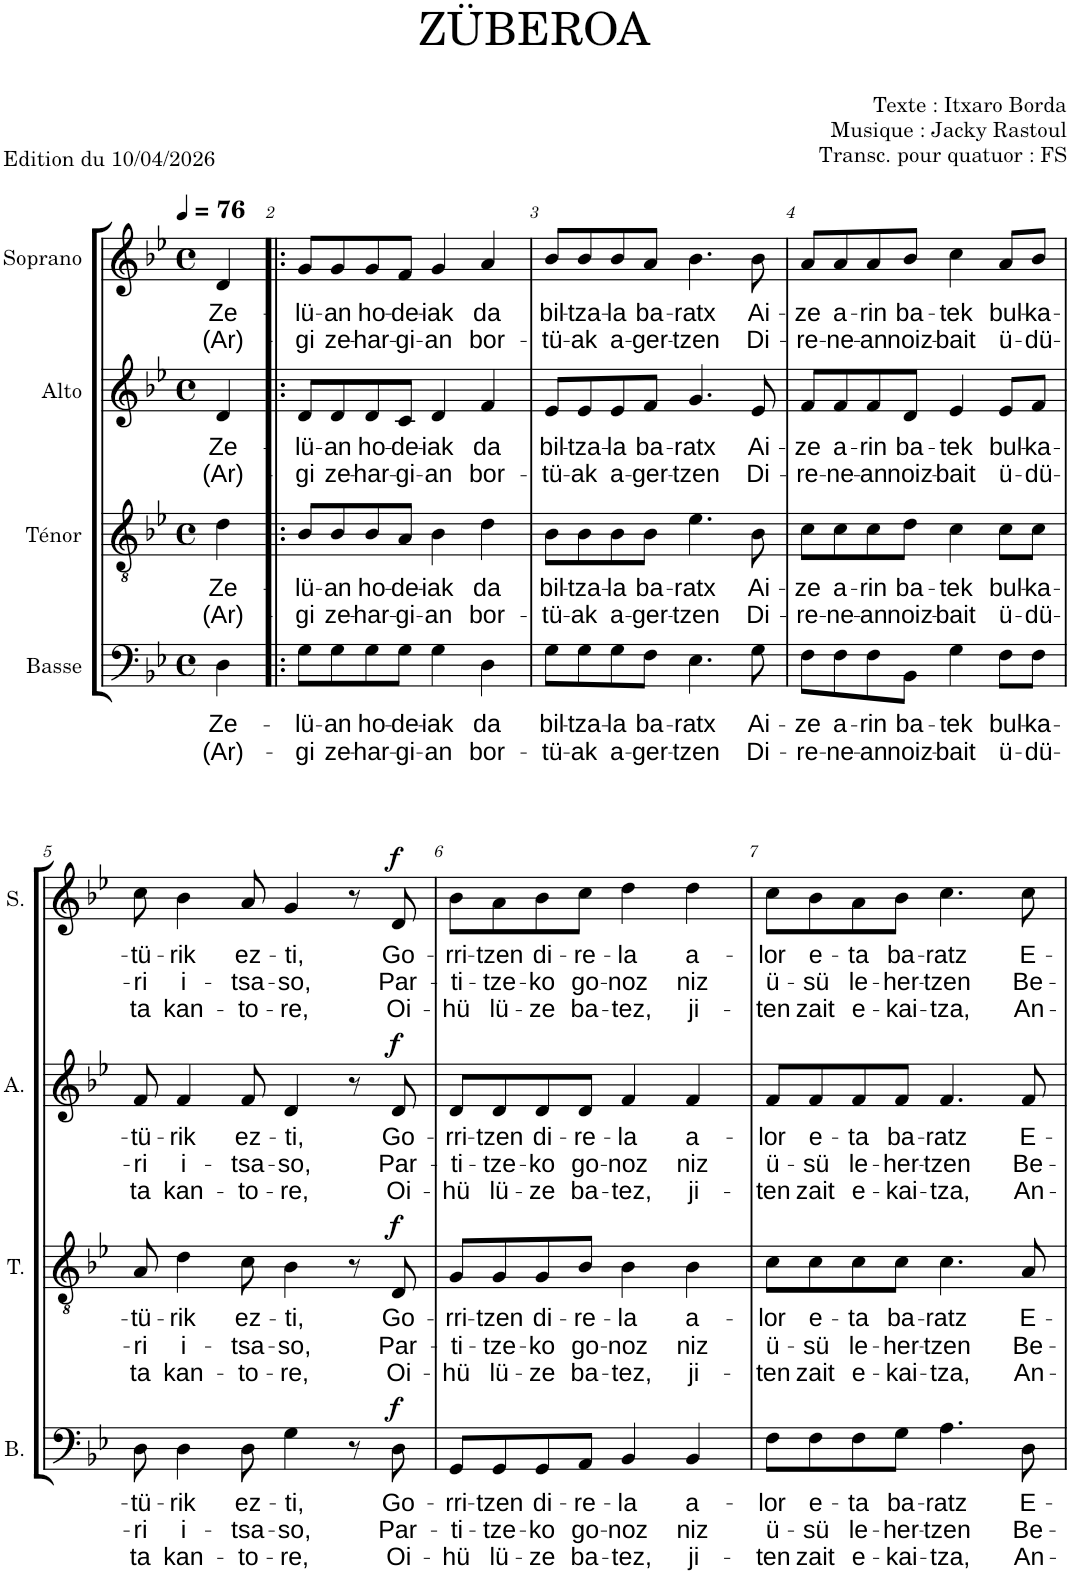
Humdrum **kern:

**kern	**text	**text	**text	**dynam	**kern	**text	**text	**text	**dynam	**kern	**text	**text	**text	**dynam	**kern	**text	**text	**text	**dynam
*part4	*part4	*part4	*part4	*part4	*part3	*part3	*part3	*part3	*part3	*part2	*part2	*part2	*part2	*part2	*part1	*part1	*part1	*part1	*part1
*staff4	*staff4	*staff4	*staff4	*staff4	*staff3	*staff3	*staff3	*staff3	*staff3	*staff2	*staff2	*staff2	*staff2	*staff2	*staff1	*staff1	*staff1	*staff1	*staff1
*I"Basse	*	*	*	*	*I"Ténor	*	*	*	*	*I"Alto	*	*	*	*	*I"Soprano	*	*	*	*
*I'B.	*	*	*	*	*I'T.	*	*	*	*	*I'A.	*	*	*	*	*I'S.	*	*	*	*
*clefF4	*	*	*	*	*clefGv2	*	*	*	*	*clefG2	*	*	*	*	*clefG2	*	*	*	*
*k[b-e-]	*	*	*	*	*k[b-e-]	*	*	*	*	*k[b-e-]	*	*	*	*	*k[b-e-]	*	*	*	*
*M4/4	*	*	*	*	*M4/4	*	*	*	*	*M4/4	*	*	*	*	*M4/4	*	*	*	*
*met(c)	*	*	*	*	*met(c)	*	*	*	*	*met(c)	*	*	*	*	*met(c)	*	*	*	*
*MM76	*	*	*	*	*MM76	*	*	*	*	*MM76	*	*	*	*	*MM76	*	*	*	*
=1	=1	=1	=1	=1	=1	=1	=1	=1	=1	=1	=1	=1	=1	=1	=1	=1	=1	=1	=1
!	!LO:LY:b	!LO:LY:b	!	!	!	!LO:LY:b	!LO:LY:b	!	!	!	!LO:LY:b	!LO:LY:b	!	!	!	!LO:LY:b	!LO:LY:b	!	!
4D\	Ze-	(Ar)-	.	.	4d\	Ze-	(Ar)-	.	.	4d/	Ze-	(Ar)-	.	.	4d/	Ze-	(Ar)-	.	.
=2!|:	=2!|:	=2!|:	=2!|:	=2!|:	=2!|:	=2!|:	=2!|:	=2!|:	=2!|:	=2!|:	=2!|:	=2!|:	=2!|:	=2!|:	=2!|:	=2!|:	=2!|:	=2!|:	=2!|:
!	!LO:LY:b	!LO:LY:b	!	!	!	!LO:LY:b	!LO:LY:b	!	!	!	!LO:LY:b	!LO:LY:b	!	!	!	!LO:LY:b	!LO:LY:b	!	!
8G\L	-lü-	-gi	.	.	8B-/L	-lü-	-gi	.	.	8d/L	-lü-	-gi	.	.	8g/L	-lü-	-gi	.	.
!	!LO:LY:b	!LO:LY:b	!	!	!	!LO:LY:b	!LO:LY:b	!	!	!	!LO:LY:b	!LO:LY:b	!	!	!	!LO:LY:b	!LO:LY:b	!	!
8G\	-an	ze-	.	.	8B-/	-an	ze-	.	.	8d/	-an	ze-	.	.	8g/	-an	ze-	.	.
!	!LO:LY:b	!LO:LY:b	!	!	!	!LO:LY:b	!LO:LY:b	!	!	!	!LO:LY:b	!LO:LY:b	!	!	!	!LO:LY:b	!LO:LY:b	!	!
8G\	ho-	-har-	.	.	8B-/	ho-	-har-	.	.	8d/	ho-	-har-	.	.	8g/	ho-	-har-	.	.
!	!LO:LY:b	!LO:LY:b	!	!	!	!LO:LY:b	!LO:LY:b	!	!	!	!LO:LY:b	!LO:LY:b	!	!	!	!LO:LY:b	!LO:LY:b	!	!
8G\J	-de-	-gi-	.	.	8A/J	-de-	-gi-	.	.	8c/J	-de-	-gi-	.	.	8f/J	-de-	-gi-	.	.
!	!LO:LY:b	!LO:LY:b	!	!	!	!LO:LY:b	!LO:LY:b	!	!	!	!LO:LY:b	!LO:LY:b	!	!	!	!LO:LY:b	!LO:LY:b	!	!
4G\	-iak	-an	.	.	4B-\	-iak	-an	.	.	4d/	-iak	-an	.	.	4g/	-iak	-an	.	.
!	!LO:LY:b	!LO:LY:b	!	!	!	!LO:LY:b	!LO:LY:b	!	!	!	!LO:LY:b	!LO:LY:b	!	!	!	!LO:LY:b	!LO:LY:b	!	!
4D\	da	bor-	.	.	4d\	da	bor-	.	.	4f/	da	bor-	.	.	4a/	da	bor-	.	.
=3	=3	=3	=3	=3	=3	=3	=3	=3	=3	=3	=3	=3	=3	=3	=3	=3	=3	=3	=3
!	!LO:LY:b	!LO:LY:b	!	!	!	!LO:LY:b	!LO:LY:b	!	!	!	!LO:LY:b	!LO:LY:b	!	!	!	!LO:LY:b	!LO:LY:b	!	!
8G\L	bil-	-tü-	.	.	8B-\L	bil-	-tü-	.	.	8e-/L	bil-	-tü-	.	.	8b-/L	bil-	-tü-	.	.
!	!LO:LY:b	!LO:LY:b	!	!	!	!LO:LY:b	!LO:LY:b	!	!	!	!LO:LY:b	!LO:LY:b	!	!	!	!LO:LY:b	!LO:LY:b	!	!
8G\	-tza-	-ak	.	.	8B-\	-tza-	-ak	.	.	8e-/	-tza-	-ak	.	.	8b-/	-tza-	-ak	.	.
!	!LO:LY:b	!LO:LY:b	!	!	!	!LO:LY:b	!LO:LY:b	!	!	!	!LO:LY:b	!LO:LY:b	!	!	!	!LO:LY:b	!LO:LY:b	!	!
8G\	-la	a-	.	.	8B-\	-la	a-	.	.	8e-/	-la	a-	.	.	8b-/	-la	a-	.	.
!	!LO:LY:b	!LO:LY:b	!	!	!	!LO:LY:b	!LO:LY:b	!	!	!	!LO:LY:b	!LO:LY:b	!	!	!	!LO:LY:b	!LO:LY:b	!	!
8F\J	ba-	-ger-	.	.	8B-\J	ba-	-ger-	.	.	8f/J	ba-	-ger-	.	.	8a/J	ba-	-ger-	.	.
!	!LO:LY:b	!LO:LY:b	!	!	!	!LO:LY:b	!LO:LY:b	!	!	!	!LO:LY:b	!LO:LY:b	!	!	!	!LO:LY:b	!LO:LY:b	!	!
4.E-\	-ratx	-tzen	.	.	4.e-\	-ratx	-tzen	.	.	4.g/	-ratx	-tzen	.	.	4.b-\	-ratx	-tzen	.	.
!	!LO:LY:b	!LO:LY:b	!	!	!	!LO:LY:b	!LO:LY:b	!	!	!	!LO:LY:b	!LO:LY:b	!	!	!	!LO:LY:b	!LO:LY:b	!	!
8G\	Ai-	Di-	.	.	8B-\	Ai-	Di-	.	.	8e-/	Ai-	Di-	.	.	8b-\	Ai-	Di-	.	.
=4	=4	=4	=4	=4	=4	=4	=4	=4	=4	=4	=4	=4	=4	=4	=4	=4	=4	=4	=4
!	!LO:LY:b	!LO:LY:b	!	!	!	!LO:LY:b	!LO:LY:b	!	!	!	!LO:LY:b	!LO:LY:b	!	!	!	!LO:LY:b	!LO:LY:b	!	!
8F\L	-ze	-re-	.	.	8c\L	-ze	-re-	.	.	8f/L	-ze	-re-	.	.	8a/L	-ze	-re-	.	.
!	!LO:LY:b	!LO:LY:b	!	!	!	!LO:LY:b	!LO:LY:b	!	!	!	!LO:LY:b	!LO:LY:b	!	!	!	!LO:LY:b	!LO:LY:b	!	!
8F\	a-	-ne-	.	.	8c\	a-	-ne-	.	.	8f/	a-	-ne-	.	.	8a/	a-	-ne-	.	.
!	!LO:LY:b	!LO:LY:b	!	!	!	!LO:LY:b	!LO:LY:b	!	!	!	!LO:LY:b	!LO:LY:b	!	!	!	!LO:LY:b	!LO:LY:b	!	!
8F\	-rin	-an	.	.	8c\	-rin	-an	.	.	8f/	-rin	-an	.	.	8a/	-rin	-an	.	.
!	!LO:LY:b	!LO:LY:b	!	!	!	!LO:LY:b	!LO:LY:b	!	!	!	!LO:LY:b	!LO:LY:b	!	!	!	!LO:LY:b	!LO:LY:b	!	!
8BB-\J	ba-	noiz-	.	.	8d\J	ba-	noiz-	.	.	8d/J	ba-	noiz-	.	.	8b-/J	ba-	noiz-	.	.
!	!LO:LY:b	!LO:LY:b	!	!	!	!LO:LY:b	!LO:LY:b	!	!	!	!LO:LY:b	!LO:LY:b	!	!	!	!LO:LY:b	!LO:LY:b	!	!
4G\	-tek	-bait	.	.	4c\	-tek	-bait	.	.	4e-/	-tek	-bait	.	.	4cc\	-tek	-bait	.	.
!	!LO:LY:b	!LO:LY:b	!	!	!	!LO:LY:b	!LO:LY:b	!	!	!	!LO:LY:b	!LO:LY:b	!	!	!	!LO:LY:b	!LO:LY:b	!	!
8F\L	bul-	ü-	.	.	8c\L	bul-	ü-	.	.	8e-/L	bul-	ü-	.	.	8a/L	bul-	ü-	.	.
!	!LO:LY:b	!LO:LY:b	!	!	!	!LO:LY:b	!LO:LY:b	!	!	!	!LO:LY:b	!LO:LY:b	!	!	!	!LO:LY:b	!LO:LY:b	!	!
8F\J	-ka-	-dü-	.	.	8c\J	-ka-	-dü-	.	.	8f/J	-ka-	-dü-	.	.	8b-/J	-ka-	-dü-	.	.
!!LO:LB:g=z
=5	=5	=5	=5	=5	=5	=5	=5	=5	=5	=5	=5	=5	=5	=5	=5	=5	=5	=5	=5
!	!LO:LY:b	!LO:LY:b	!LO:LY:b	!	!	!LO:LY:b	!LO:LY:b	!LO:LY:b	!	!	!LO:LY:b	!LO:LY:b	!LO:LY:b	!	!	!LO:LY:b	!LO:LY:b	!LO:LY:b	!
8D\	-tü-	-ri	-ta	.	8A/	-tü-	-ri	-ta	.	8f/	-tü-	-ri	-ta	.	8cc\	-tü-	-ri	-ta	.
!	!LO:LY:b	!LO:LY:b	!LO:LY:b	!	!	!LO:LY:b	!LO:LY:b	!LO:LY:b	!	!	!LO:LY:b	!LO:LY:b	!LO:LY:b	!	!	!LO:LY:b	!LO:LY:b	!LO:LY:b	!
4D\	-rik	i-	kan-	.	4d\	-rik	i-	kan-	.	4f/	-rik	i-	kan-	.	4b-\	-rik	i-	kan-	.
!	!LO:LY:b	!LO:LY:b	!LO:LY:b	!	!	!LO:LY:b	!LO:LY:b	!LO:LY:b	!	!	!LO:LY:b	!LO:LY:b	!LO:LY:b	!	!	!LO:LY:b	!LO:LY:b	!LO:LY:b	!
8D\	ez-	-tsa-	-to-	.	8c\	ez-	-tsa-	-to-	.	8f/	ez-	-tsa-	-to-	.	8a/	ez-	-tsa-	-to-	.
!	!LO:LY:b	!LO:LY:b	!LO:LY:b	!	!	!LO:LY:b	!LO:LY:b	!LO:LY:b	!	!	!LO:LY:b	!LO:LY:b	!LO:LY:b	!	!	!LO:LY:b	!LO:LY:b	!LO:LY:b	!
4G\	-ti,	-so,	-re,	.	4B-\	-ti,	-so,	-re,	.	4d/	-ti,	-so,	-re,	.	4g/	-ti,	-so,	-re,	.
8r	.	.	.	.	8r	.	.	.	.	8r	.	.	.	.	8r	.	.	.	.
!	!LO:LY:b	!LO:LY:b	!LO:LY:b	!LO:DY:a	!	!LO:LY:b	!LO:LY:b	!LO:LY:b	!LO:DY:a	!	!LO:LY:b	!LO:LY:b	!LO:LY:b	!LO:DY:a	!	!LO:LY:b	!LO:LY:b	!LO:LY:b	!LO:DY:a
8D\	Go-	Par-	Oi-	f	8D/	Go-	Par-	Oi-	f	8d/	Go-	Par-	Oi-	f	8d/	Go-	Par-	Oi-	f
=6	=6	=6	=6	=6	=6	=6	=6	=6	=6	=6	=6	=6	=6	=6	=6	=6	=6	=6	=6
!	!LO:LY:b	!LO:LY:b	!LO:LY:b	!	!	!LO:LY:b	!LO:LY:b	!LO:LY:b	!	!	!LO:LY:b	!LO:LY:b	!LO:LY:b	!	!	!LO:LY:b	!LO:LY:b	!LO:LY:b	!
8GG/L	-rri-	-ti-	-hü	.	8G/L	-rri-	-ti-	-hü	.	8d/L	-rri-	-ti-	-hü	.	8b-\L	-rri-	-ti-	-hü	.
!	!LO:LY:b	!LO:LY:b	!LO:LY:b	!	!	!LO:LY:b	!LO:LY:b	!LO:LY:b	!	!	!LO:LY:b	!LO:LY:b	!LO:LY:b	!	!	!LO:LY:b	!LO:LY:b	!LO:LY:b	!
8GG/	-tzen	-tze-	lü-	.	8G/	-tzen	-tze-	lü-	.	8d/	-tzen	-tze-	lü-	.	8a\	-tzen	-tze-	lü-	.
!	!LO:LY:b	!LO:LY:b	!LO:LY:b	!	!	!LO:LY:b	!LO:LY:b	!LO:LY:b	!	!	!LO:LY:b	!LO:LY:b	!LO:LY:b	!	!	!LO:LY:b	!LO:LY:b	!LO:LY:b	!
8GG/	di-	-ko	-ze	.	8G/	di-	-ko	-ze	.	8d/	di-	-ko	-ze	.	8b-\	di-	-ko	-ze	.
!	!LO:LY:b	!LO:LY:b	!LO:LY:b	!	!	!LO:LY:b	!LO:LY:b	!LO:LY:b	!	!	!LO:LY:b	!LO:LY:b	!LO:LY:b	!	!	!LO:LY:b	!LO:LY:b	!LO:LY:b	!
8AA/J	-re-	go-	ba-	.	8B-/J	-re-	go-	ba-	.	8d/J	-re-	go-	ba-	.	8cc\J	-re-	go-	ba-	.
!	!LO:LY:b	!LO:LY:b	!LO:LY:b	!	!	!LO:LY:b	!LO:LY:b	!LO:LY:b	!	!	!LO:LY:b	!LO:LY:b	!LO:LY:b	!	!	!LO:LY:b	!LO:LY:b	!LO:LY:b	!
4BB-/	-la	-noz	-tez,	.	4B-\	-la	-noz	-tez,	.	4f/	-la	-noz	-tez,	.	4dd\	-la	-noz	-tez,	.
!	!LO:LY:b	!LO:LY:b	!LO:LY:b	!	!	!LO:LY:b	!LO:LY:b	!LO:LY:b	!	!	!LO:LY:b	!LO:LY:b	!LO:LY:b	!	!	!LO:LY:b	!LO:LY:b	!LO:LY:b	!
4BB-/	a-	niz	ji-	.	4B-\	a-	niz	ji-	.	4f/	a-	niz	ji-	.	4dd\	a-	niz	ji-	.
=7	=7	=7	=7	=7	=7	=7	=7	=7	=7	=7	=7	=7	=7	=7	=7	=7	=7	=7	=7
!	!LO:LY:b	!LO:LY:b	!LO:LY:b	!	!	!LO:LY:b	!LO:LY:b	!LO:LY:b	!	!	!LO:LY:b	!LO:LY:b	!LO:LY:b	!	!	!LO:LY:b	!LO:LY:b	!LO:LY:b	!
8F\L	-lor	ü-	-ten	.	8c\L	-lor	ü-	-ten	.	8f/L	-lor	ü-	-ten	.	8cc\L	-lor	ü-	-ten	.
!	!LO:LY:b	!LO:LY:b	!LO:LY:b	!	!	!LO:LY:b	!LO:LY:b	!LO:LY:b	!	!	!LO:LY:b	!LO:LY:b	!LO:LY:b	!	!	!LO:LY:b	!LO:LY:b	!LO:LY:b	!
8F\	e-	-sü	zait	.	8c\	e-	-sü	zait	.	8f/	e-	-sü	zait	.	8b-\	e-	-sü	zait	.
!	!LO:LY:b	!LO:LY:b	!LO:LY:b	!	!	!LO:LY:b	!LO:LY:b	!LO:LY:b	!	!	!LO:LY:b	!LO:LY:b	!LO:LY:b	!	!	!LO:LY:b	!LO:LY:b	!LO:LY:b	!
8F\	-ta	le-	e-	.	8c\	-ta	le-	e-	.	8f/	-ta	le-	e-	.	8a\	-ta	le-	e-	.
!	!LO:LY:b	!LO:LY:b	!LO:LY:b	!	!	!LO:LY:b	!LO:LY:b	!LO:LY:b	!	!	!LO:LY:b	!LO:LY:b	!LO:LY:b	!	!	!LO:LY:b	!LO:LY:b	!LO:LY:b	!
8G\J	ba-	-her-	-kai-	.	8c\J	ba-	-her-	-kai-	.	8f/J	ba-	-her-	-kai-	.	8b-\J	ba-	-her-	-kai-	.
!	!LO:LY:b	!LO:LY:b	!LO:LY:b	!	!	!LO:LY:b	!LO:LY:b	!LO:LY:b	!	!	!LO:LY:b	!LO:LY:b	!LO:LY:b	!	!	!LO:LY:b	!LO:LY:b	!LO:LY:b	!
4.A\	-ratz	-tzen	-tza,	.	4.c\	-ratz	-tzen	-tza,	.	4.f/	-ratz	-tzen	-tza,	.	4.cc\	-ratz	-tzen	-tza,	.
!	!LO:LY:b	!LO:LY:b	!LO:LY:b	!	!	!LO:LY:b	!LO:LY:b	!LO:LY:b	!	!	!LO:LY:b	!LO:LY:b	!LO:LY:b	!	!	!LO:LY:b	!LO:LY:b	!LO:LY:b	!
8D\	E-	Be-	An-	.	8A/	E-	Be-	An-	.	8f/	E-	Be-	An-	.	8cc\	E-	Be-	An-	.
=	=	=	=	=	=	=	=	=	=	=	=	=	=	=	=	=	=	=	=
*-	*-	*-	*-	*-	*-	*-	*-	*-	*-	*-	*-	*-	*-	*-	*-	*-	*-	*-	*-
